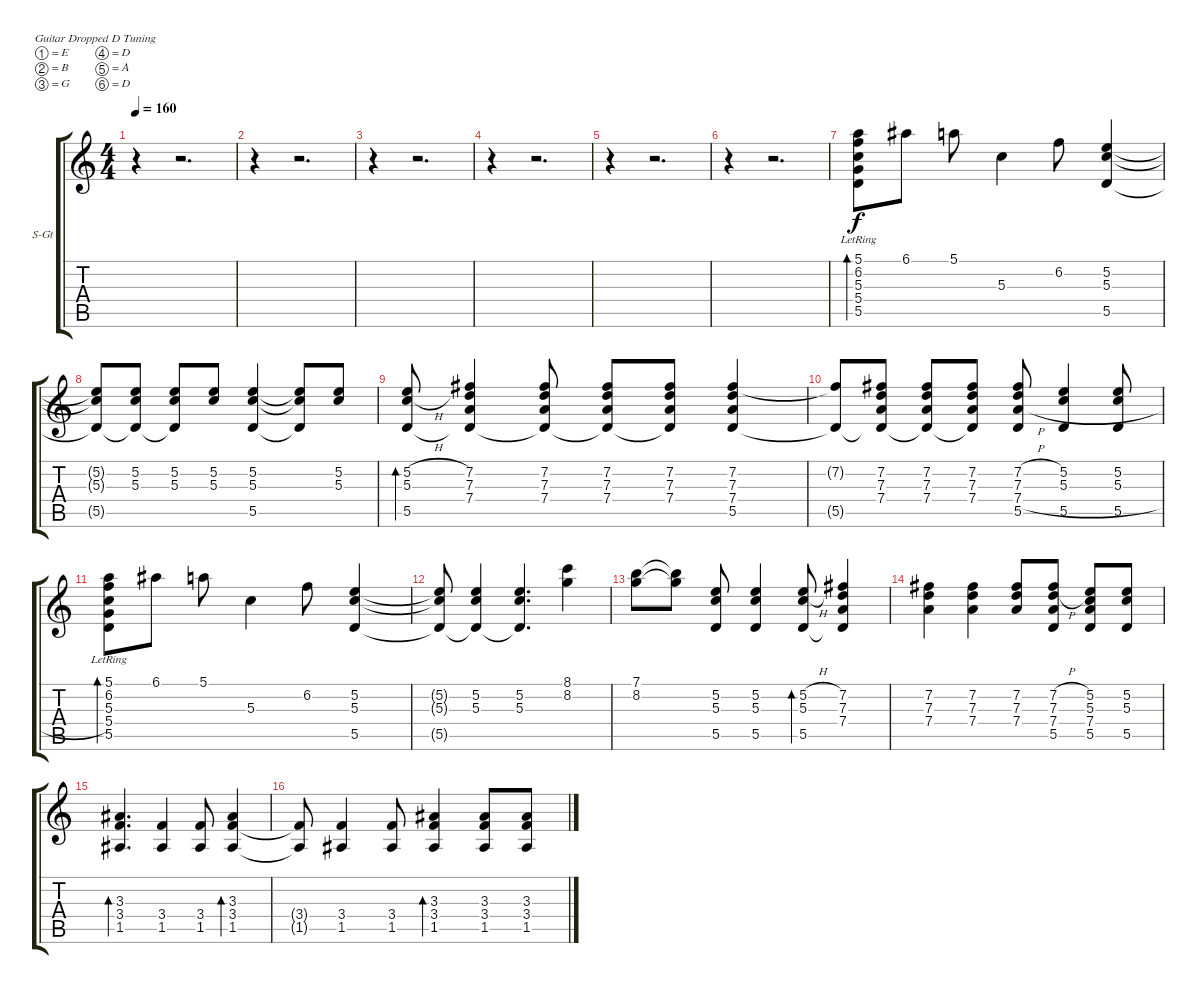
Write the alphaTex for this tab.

\bracketExtendMode groupsimilarinstruments
\firstSystemTrackNameOrientation horizontal
\otherSystemsTrackNameOrientation horizontal
\track ("Acoustic Guitar" "S-Gt") {instrument acousticguitarsteel}
\staff {score tabs}
\tuning (E4 B3 G3 D3 A2 D2)
\ts (4 4)
\tempo 160
\clef g2
\ks c
r.4{dy f} r.2{d} |
r.4 r.2{d} |
r.4 r.2{d} |
r.4 r.2{d} |
r.4 r.2{d} |
r.4 r.2{d} |
(5.1 6.2{lr} 5.3{lr} 5.4{lr} 5.5{lr}).8{bd 240} 6.1.8 5.1.8 5.3.4 6.2.8 (5.2 5.3 5.5).4 |
(5.2{t} 5.3{t} 5.5{t}).8 (5.2 5.3 5.5{t}).8 (5.2 5.3 5.5{t}).8 (5.2 5.3).8 (5.2 5.3 5.5).4 (5.2{t} 5.3{t} 5.5{t}).8 (5.2 5.3).8 |
(5.2{h} 5.3{h} 5.5).8{bd 240} (7.2 7.3 7.4 5.5{t}).4 (7.2 7.3 7.4 5.5{t}).8 (7.2 7.3 7.4 5.5{t}).8 (7.2 7.3 7.4 5.5{t}).8 (7.2 7.3 7.4 5.5).4 |
(7.2{t} 5.5{t}).8 (7.2 7.3 7.4 5.5{t}).8 (7.2 7.3 7.4 5.5{t}).8 (7.2 7.3 7.4 5.5{t}).8 (7.2{h} 7.3{h} 7.4{h} 5.5).8 (5.2 5.3 5.5).4 (5.2 5.3 5.5).8 |
(5.1 6.2{lr} 5.3{lr} 5.4{lr} 5.5{lr}).8{bd 240} 6.1.8 5.1.8 5.3.4 6.2.8 (5.2 5.3 5.5).4 |
(5.2{t} 5.3{t} 5.5{t}).8 (5.2 5.3 5.5{t}).4 (5.2 5.3 5.5{t}).4{d} (8.1 8.2).4 |
(7.1 8.2).8 (7.1{t} 8.2{t}).8 (5.2 5.3 5.5).8 (5.2 5.3 5.5).4 (5.2{h} 5.3{h} 5.5).8{bd 240} (7.2 7.3 7.4 5.5{t}).4 |
(7.2 7.3 7.4).4 (7.2 7.3 7.4).4 (7.2 7.3 7.4).8 (7.2{h} 7.3{h} 7.4 5.5).8 (5.2 5.3 7.4 5.5).8 (5.2 5.3 5.5).8 |
(3.3 3.4 1.5).4{d bd 240} (3.4 1.5).4 (3.4 1.5).8 (3.3 3.4 1.5).4{bd 240} |
(3.4{t} 1.5{t}).8 (3.4 1.5).4 (3.4 1.5).8 (3.3 3.4 1.5).4{bd 240} (3.3 3.4 1.5).8 (3.3 3.4 1.5).8
